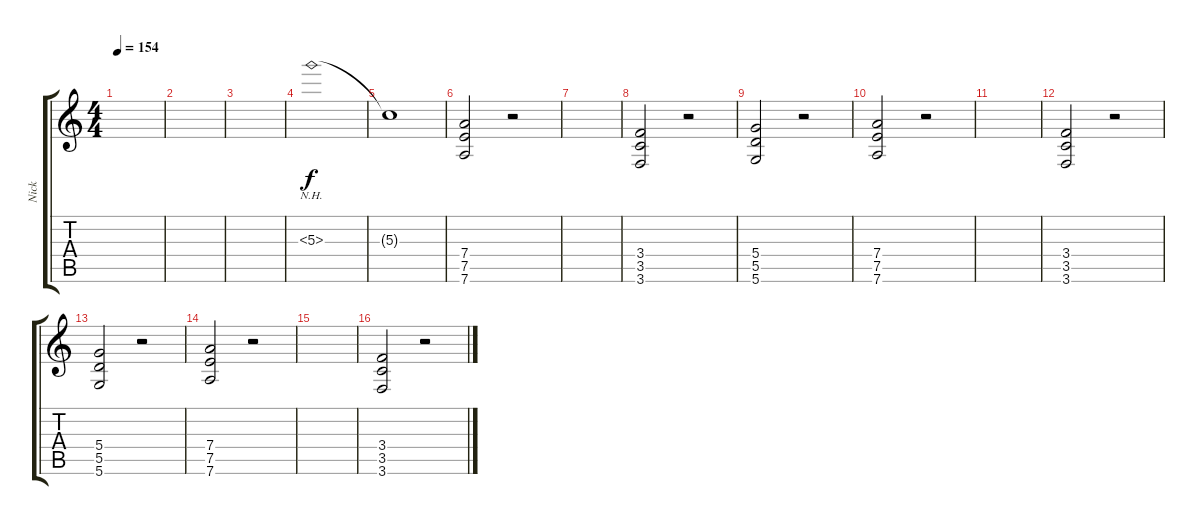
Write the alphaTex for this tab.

\track ("Nick " "Nick ") {instrument distortionguitar}
\staff {score tabs}
\tuning (E4 B3 G3 D3 A2 D2) {hide}
\ts (4 4)
\tempo 154
\clef g2
\ks c
|
|
|
5.3{nh}.1{volume 7} |
5.3{t}.1{volume 11} |
(7.4 7.5 7.6).2 r.2 |
|
(3.4 3.5 3.6).2 r.2 |
(5.4 5.5 5.6).2 r.2 |
(7.4 7.5 7.6).2 r.2 |
|
(3.4 3.5 3.6).2 r.2 |
(5.4 5.5 5.6).2 r.2 |
(7.4 7.5 7.6).2 r.2 |
|
(3.4 3.5 3.6).2 r.2
